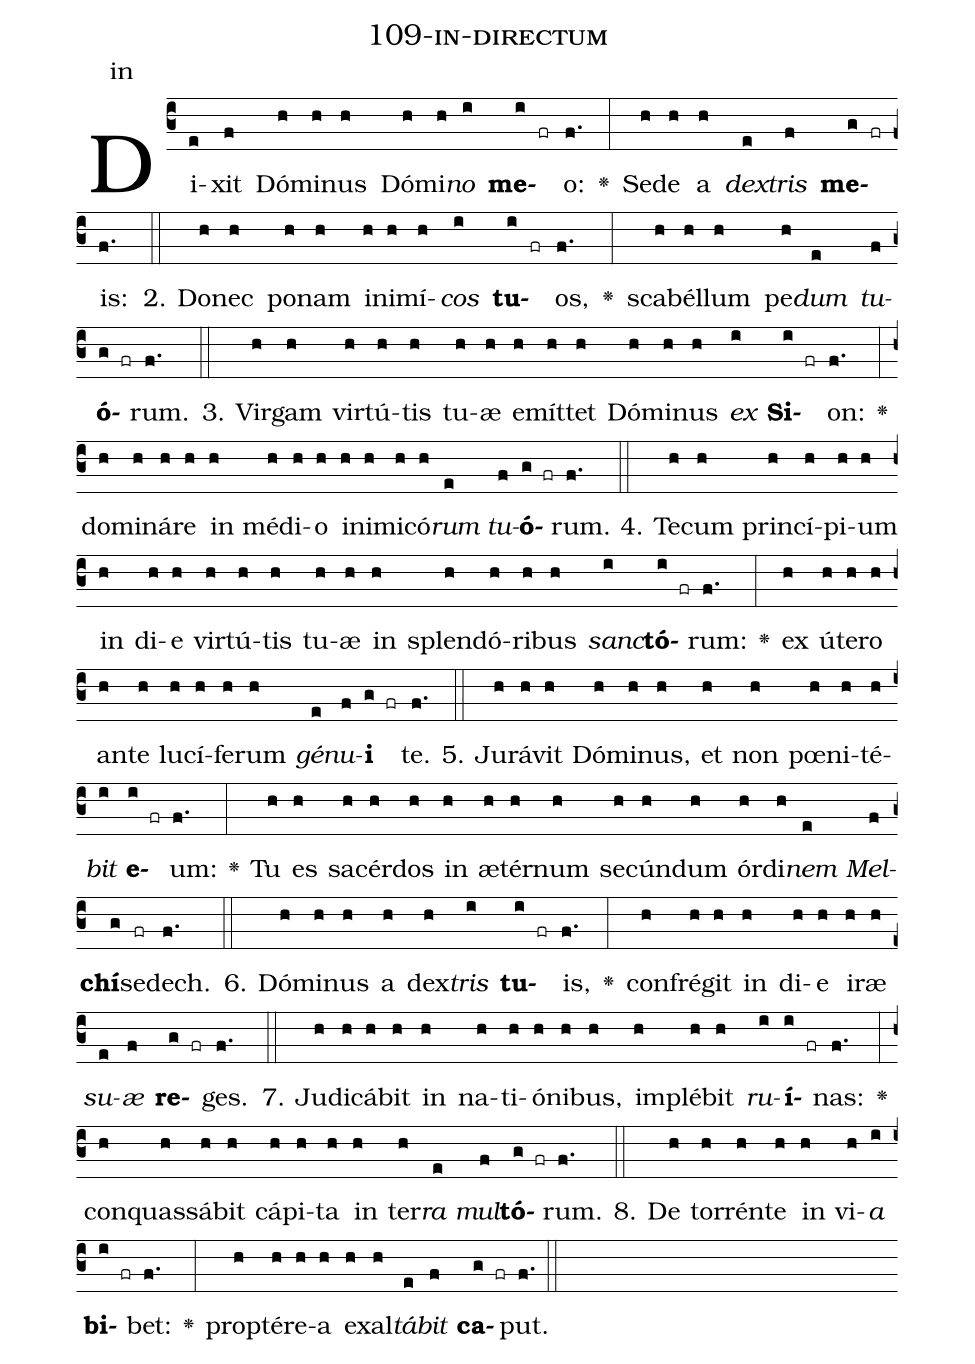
name: 109-in-directum;
annotation: in;
%%
(c3)Di(e)xit(f) Dó(h)mi(h)nus(h) Dó(h)mi(h)<i>no</i>(i) <b>me</b>(i fr)o:(f.) <v>\greheightstar</v>(:) Se(h)de(h) a(h) <i>dex</i>(e)<i>tris</i>(f) <b>me</b>(g fr)is:(f.) (::)
2. Do(h)nec(h) po(h)nam(h) in(h)i(h)mí(h)<i>cos</i>(i) <b>tu</b>(i fr)os,(f.) <v>\greheightstar</v>(:) sca(h)bél(h)lum(h) pe(h)<i>dum</i>(e) <i>tu</i>(f)<b>ó</b>(g fr)rum.(f.) (::)
3. Vir(h)gam(h) vir(h)tú(h)tis(h) tu(h)æ(h) e(h)mít(h)tet(h) Dó(h)mi(h)nus(h) <i>ex</i>(i) <b>Si</b>(i fr)on:(f.) <v>\greheightstar</v>(:) do(h)mi(h)ná(h)re(h) in(h) mé(h)di(h)o(h) in(h)i(h)mi(h)có(h)<i>rum</i>(e) <i>tu</i>(f)<b>ó</b>(g fr)rum.(f.) (::)
4. Te(h)cum(h) prin(h)cí(h)pi(h)um(h) in(h) di(h)e(h) vir(h)tú(h)tis(h) tu(h)æ(h) in(h) splen(h)dó(h)ri(h)bus(h) <i>sanc</i>(i)<b>tó</b>(i fr)rum:(f.) <v>\greheightstar</v>(:) ex(h) ú(h)te(h)ro(h) an(h)te(h) lu(h)cí(h)fe(h)rum(h) <i>gé</i>(e)<i>nu</i>(f)<b>i</b>(g fr) te.(f.) (::)
5. Ju(h)rá(h)vit(h) Dó(h)mi(h)nus,(h) et(h) non(h) pœ(h)ni(h)té(h)<i>bit</i>(i) <b>e</b>(i fr)um:(f.) <v>\greheightstar</v>(:) Tu(h) es(h) sa(h)cér(h)dos(h) in(h) æ(h)tér(h)num(h) se(h)cún(h)dum(h) ór(h)di(h)<i>nem</i>(e) <i>Mel</i>(f)<b>chí</b>(g)se(fr)dech.(f.) (::)
6. Dó(h)mi(h)nus(h) a(h) dex(h)<i>tris</i>(i) <b>tu</b>(i fr)is,(f.) <v>\greheightstar</v>(:) con(h)fré(h)git(h) in(h) di(h)e(h) i(h)ræ(h) <i>su</i>(e)<i>æ</i>(f) <b>re</b>(g fr)ges.(f.) (::)
7. Ju(h)di(h)cá(h)bit(h) in(h) na(h)ti(h)ó(h)ni(h)bus,(h) im(h)plé(h)bit(h) <i>ru</i>(i)<b>í</b>(i fr)nas:(f.) <v>\greheightstar</v>(:) con(h)quas(h)sá(h)bit(h) cá(h)pi(h)ta(h) in(h) ter(h)<i>ra</i>(e) <i>mul</i>(f)<b>tó</b>(g fr)rum.(f.) (::)
8. De(h) tor(h)rén(h)te(h) in(h) vi(h)<i>a</i>(i) <b>bi</b>(i fr)bet:(f.) <v>\greheightstar</v>(:) prop(h)tér(h)e(h)a(h) ex(h)al(h)<i>tá</i>(e)<i>bit</i>(f) <b>ca</b>(g fr)put.(f.) (::)
